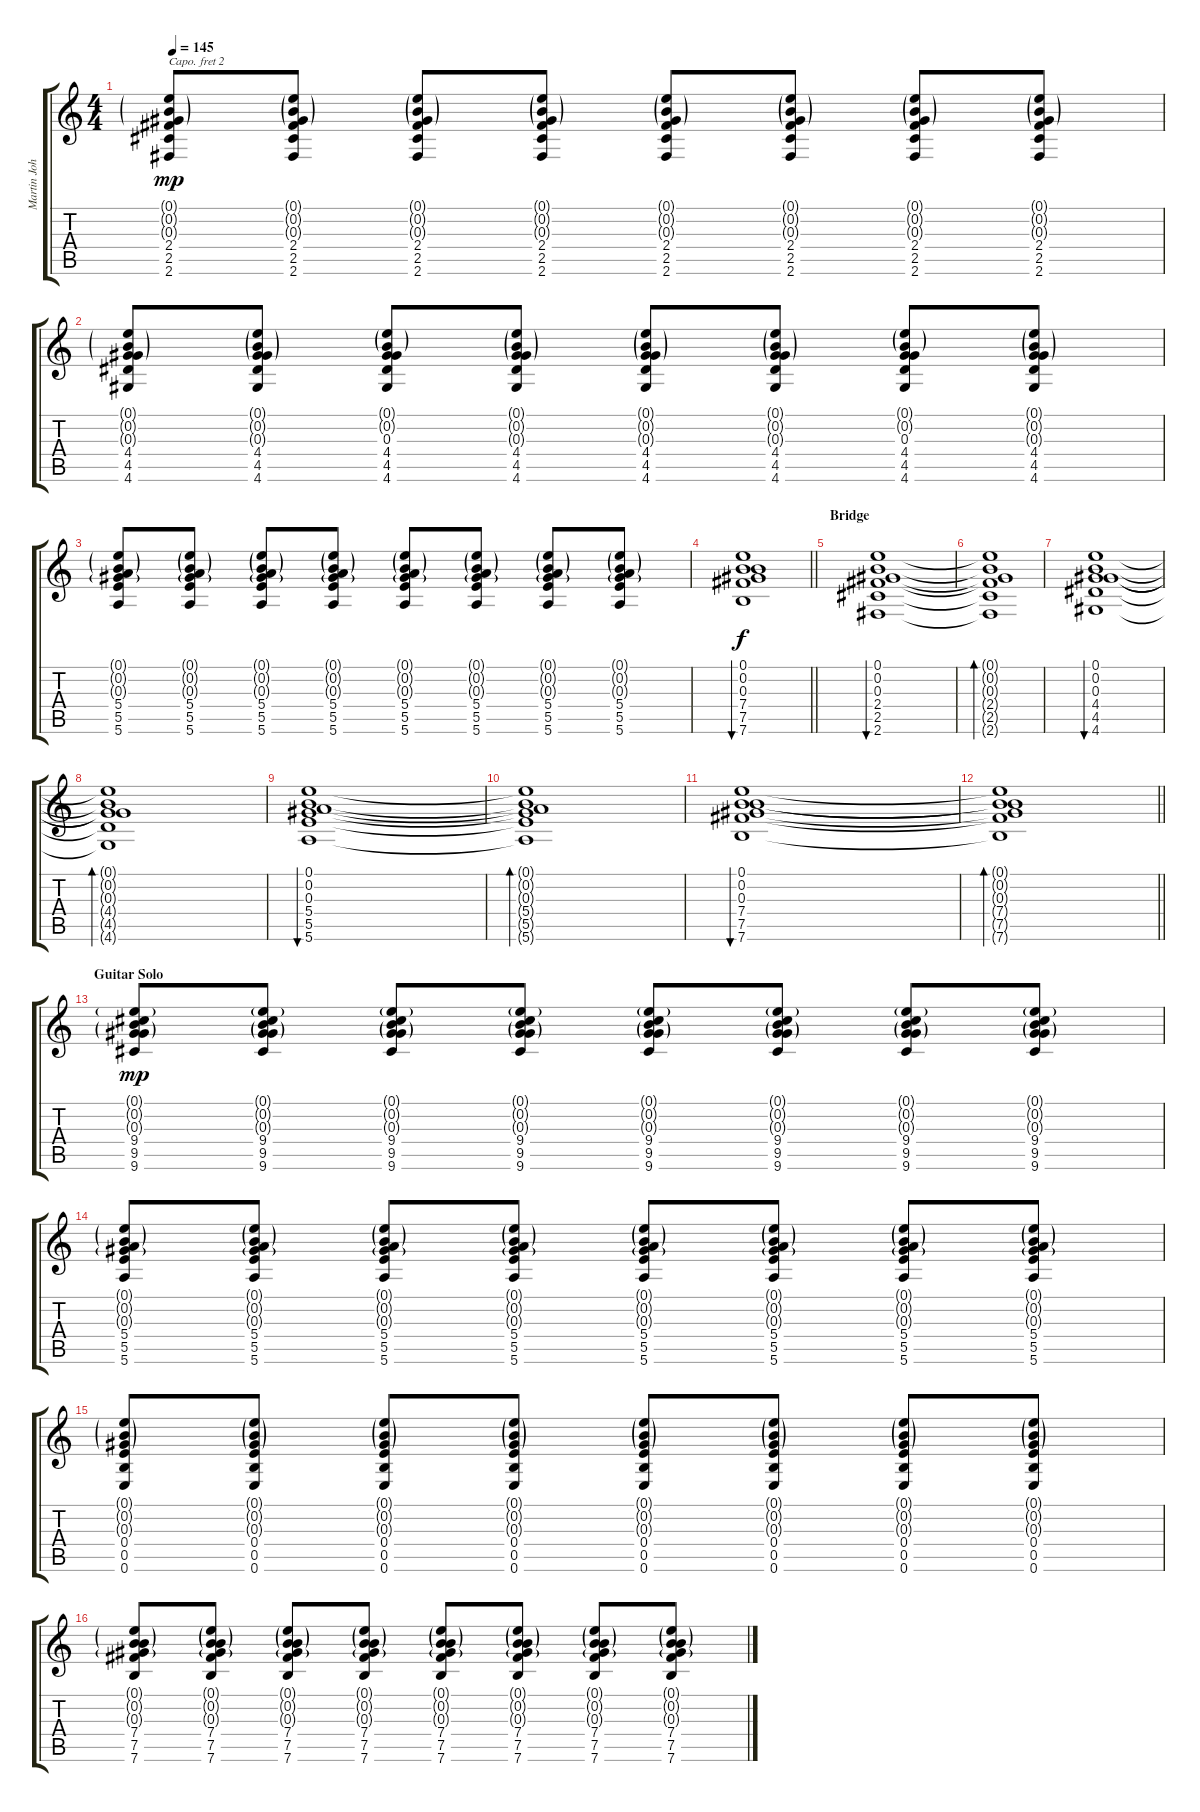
\track ("Martin Johnson (Rhythm Guitar)" "Martin Joh") {instrument overdrivenguitar}
\staff {score tabs}
\capo 2
\tuning (D4 A3 Gb3 D3 A2 D2) {hide}
\ts (4 4)
\tempo 145
\clef g2
\ks c
(0.1{g} 0.2{g} 0.3{g} 2.4 2.5 2.6).8{dy mp} (0.1{g} 0.2{g} 0.3{g} 2.4 2.5 2.6).8 (0.1{g} 0.2{g} 0.3{g} 2.4 2.5 2.6).8 (0.1{g} 0.2{g} 0.3{g} 2.4 2.5 2.6).8 (0.1{g} 0.2{g} 0.3{g} 2.4 2.5 2.6).8 (0.1{g} 0.2{g} 0.3{g} 2.4 2.5 2.6).8 (0.1{g} 0.2{g} 0.3{g} 2.4 2.5 2.6).8 (0.1{g} 0.2{g} 0.3{g} 2.4 2.5 2.6).8 |
(0.1{g} 0.2{g} 0.3{g} 4.4 4.5 4.6).8 (0.1{g} 0.2{g} 0.3{g} 4.4 4.5 4.6).8 (0.1{g} 0.2{g} 0.3 4.4 4.5 4.6).8 (0.1{g} 0.2{g} 0.3{g} 4.4 4.5 4.6).8 (0.1{g} 0.2{g} 0.3{g} 4.4 4.5 4.6).8 (0.1{g} 0.2{g} 0.3{g} 4.4 4.5 4.6).8 (0.1{g} 0.2{g} 0.3 4.4 4.5 4.6).8 (0.1{g} 0.2{g} 0.3{g} 4.4 4.5 4.6).8 |
(0.1{g} 0.2{g} 0.3{g} 5.4 5.5 5.6).8 (0.1{g} 0.2{g} 0.3{g} 5.4 5.5 5.6).8 (0.1{g} 0.2{g} 0.3{g} 5.4 5.5 5.6).8 (0.1{g} 0.2{g} 0.3{g} 5.4 5.5 5.6).8 (0.1{g} 0.2{g} 0.3{g} 5.4 5.5 5.6).8 (0.1{g} 0.2{g} 0.3{g} 5.4 5.5 5.6).8 (0.1{g} 0.2{g} 0.3{g} 5.4 5.5 5.6).8 (0.1{g} 0.2{g} 0.3{g} 5.4 5.5 5.6).8 |
\barLineRight lightlight
(0.1 0.2 0.3 7.4 7.5 7.6).1{bu 240 dy f} |
\section ("" "Bridge")
(0.1 0.2 0.3 2.4 2.5 2.6).1{bu 240} |
(0.1{t} 0.2{t} 0.3{t} 2.4{t} 2.5{t} 2.6{t}).1{bd 60} |
(0.1 0.2 0.3 4.4 4.5 4.6).1{bu 240} |
(0.1{t} 0.2{t} 0.3{t} 4.4{t} 4.5{t} 4.6{t}).1{bd 60} |
(0.1 0.2 0.3 5.4 5.5 5.6).1{bu 240} |
(0.1{t} 0.2{t} 0.3{t} 5.4{t} 5.5{t} 5.6{t}).1{bd 60} |
(0.1 0.2 0.3 7.4 7.5 7.6).1{bu 240} |
\barLineRight lightlight
(0.1{t} 0.2{t} 0.3{t} 7.4{t} 7.5{t} 7.6{t}).1{bd 60} |
\section ("" "Guitar Solo")
(0.1{g} 0.2{g} 0.3{g} 9.4 9.5 9.6).8{dy mp volume 16 instrument overdrivenguitar} (0.1{g} 0.2{g} 0.3{g} 9.4 9.5 9.6).8 (0.1{g} 0.2{g} 0.3{g} 9.4 9.5 9.6).8 (0.1{g} 0.2{g} 0.3{g} 9.4 9.5 9.6).8 (0.1{g} 0.2{g} 0.3{g} 9.4 9.5 9.6).8 (0.1{g} 0.2{g} 0.3{g} 9.4 9.5 9.6).8 (0.1{g} 0.2{g} 0.3{g} 9.4 9.5 9.6).8 (0.1{g} 0.2{g} 0.3{g} 9.4 9.5 9.6).8 |
(0.1{g} 0.2{g} 0.3{g} 5.4 5.5 5.6).8 (0.1{g} 0.2{g} 0.3{g} 5.4 5.5 5.6).8 (0.1{g} 0.2{g} 0.3{g} 5.4 5.5 5.6).8 (0.1{g} 0.2{g} 0.3{g} 5.4 5.5 5.6).8 (0.1{g} 0.2{g} 0.3{g} 5.4 5.5 5.6).8 (0.1{g} 0.2{g} 0.3{g} 5.4 5.5 5.6).8 (0.1{g} 0.2{g} 0.3{g} 5.4 5.5 5.6).8 (0.1{g} 0.2{g} 0.3{g} 5.4 5.5 5.6).8 |
(0.1{g} 0.2{g} 0.3{g} 0.4 0.5 0.6).8 (0.1{g} 0.2{g} 0.3{g} 0.4 0.5 0.6).8 (0.1{g} 0.2{g} 0.3{g} 0.4 0.5 0.6).8 (0.1{g} 0.2{g} 0.3{g} 0.4 0.5 0.6).8 (0.1{g} 0.2{g} 0.3{g} 0.4 0.5 0.6).8 (0.1{g} 0.2{g} 0.3{g} 0.4 0.5 0.6).8 (0.1{g} 0.2{g} 0.3{g} 0.4 0.5 0.6).8 (0.1{g} 0.2{g} 0.3{g} 0.4 0.5 0.6).8 |
(0.1{g} 0.2{g} 0.3{g} 7.4 7.5 7.6).8 (0.1{g} 0.2{g} 0.3{g} 7.4 7.5 7.6).8 (0.1{g} 0.2{g} 0.3{g} 7.4 7.5 7.6).8 (0.1{g} 0.2{g} 0.3{g} 7.4 7.5 7.6).8 (0.1{g} 0.2{g} 0.3{g} 7.4 7.5 7.6).8 (0.1{g} 0.2{g} 0.3{g} 7.4 7.5 7.6).8 (0.1{g} 0.2{g} 0.3{g} 7.4 7.5 7.6).8 (0.1{g} 0.2{g} 0.3{g} 7.4 7.5 7.6).8
